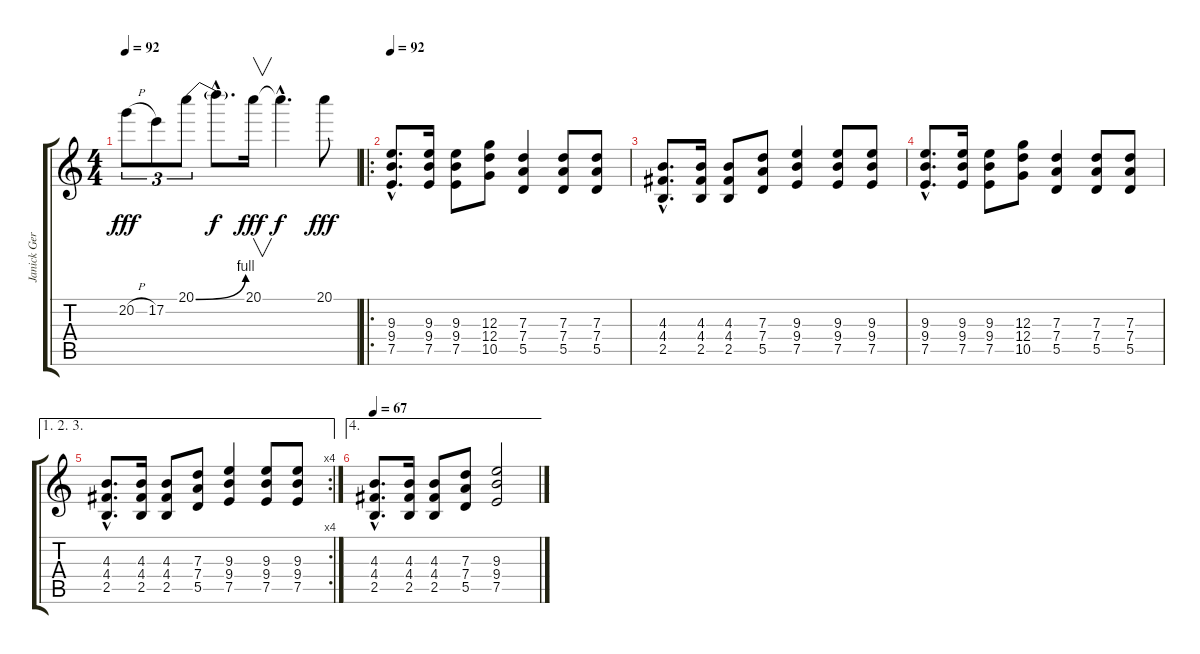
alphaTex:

\track ("Janick Gers" "Janick Ger") {instrument distortionguitar}
\staff {score tabs}
\tuning (E4 B3 G3 D3 A2 E2) {hide}
\ts (4 4)
\tempo 92
\clef g2
\ks c
20.2{h}.8{tu (3 2) dy fff} 17.2.8{tu (3 2)} 20.1{be (bend 0 0 60 4)}.8{tu (3 2)} 20.1{hac t}.8{d dy f} 20.1.16{v dy fff} 20.1{hac t}.4{d dy f} 20.1.8{dy fff} |
\ro
\tempo 92
(9.3{hac} 9.4{hac} 7.5{hac}).8{d volume 11} (9.3 9.4 7.5).16 (9.3 9.4 7.5).8 (12.3 12.4 10.5).8 (7.3 7.4 5.5).4 (7.3 7.4 5.5).8 (7.3 7.4 5.5).8 |
(4.3{hac} 4.4{hac} 2.5{hac}).8{d} (4.3 4.4 2.5).16 (4.3 4.4 2.5).8 (7.3 7.4 5.5).8 (9.3 9.4 7.5).4 (9.3 9.4 7.5).8 (9.3 9.4 7.5).8 |
(9.3{hac} 9.4{hac} 7.5{hac}).8{d} (9.3 9.4 7.5).16 (9.3 9.4 7.5).8 (12.3 12.4 10.5).8 (7.3 7.4 5.5).4 (7.3 7.4 5.5).8 (7.3 7.4 5.5).8 |
\ae (1 2 3)
\rc 4
(4.3{hac} 4.4{hac} 2.5{hac}).8{d} (4.3 4.4 2.5).16 (4.3 4.4 2.5).8 (7.3 7.4 5.5).8 (9.3 9.4 7.5).4 (9.3 9.4 7.5).8 (9.3 9.4 7.5).8 |
\ae 4
\tempo 67
(4.3{hac} 4.4{hac} 2.5{hac}).8{d} (4.3 4.4 2.5).16 (4.3 4.4 2.5).8 (7.3 7.4 5.5).8 (9.3 9.4 7.5).2
